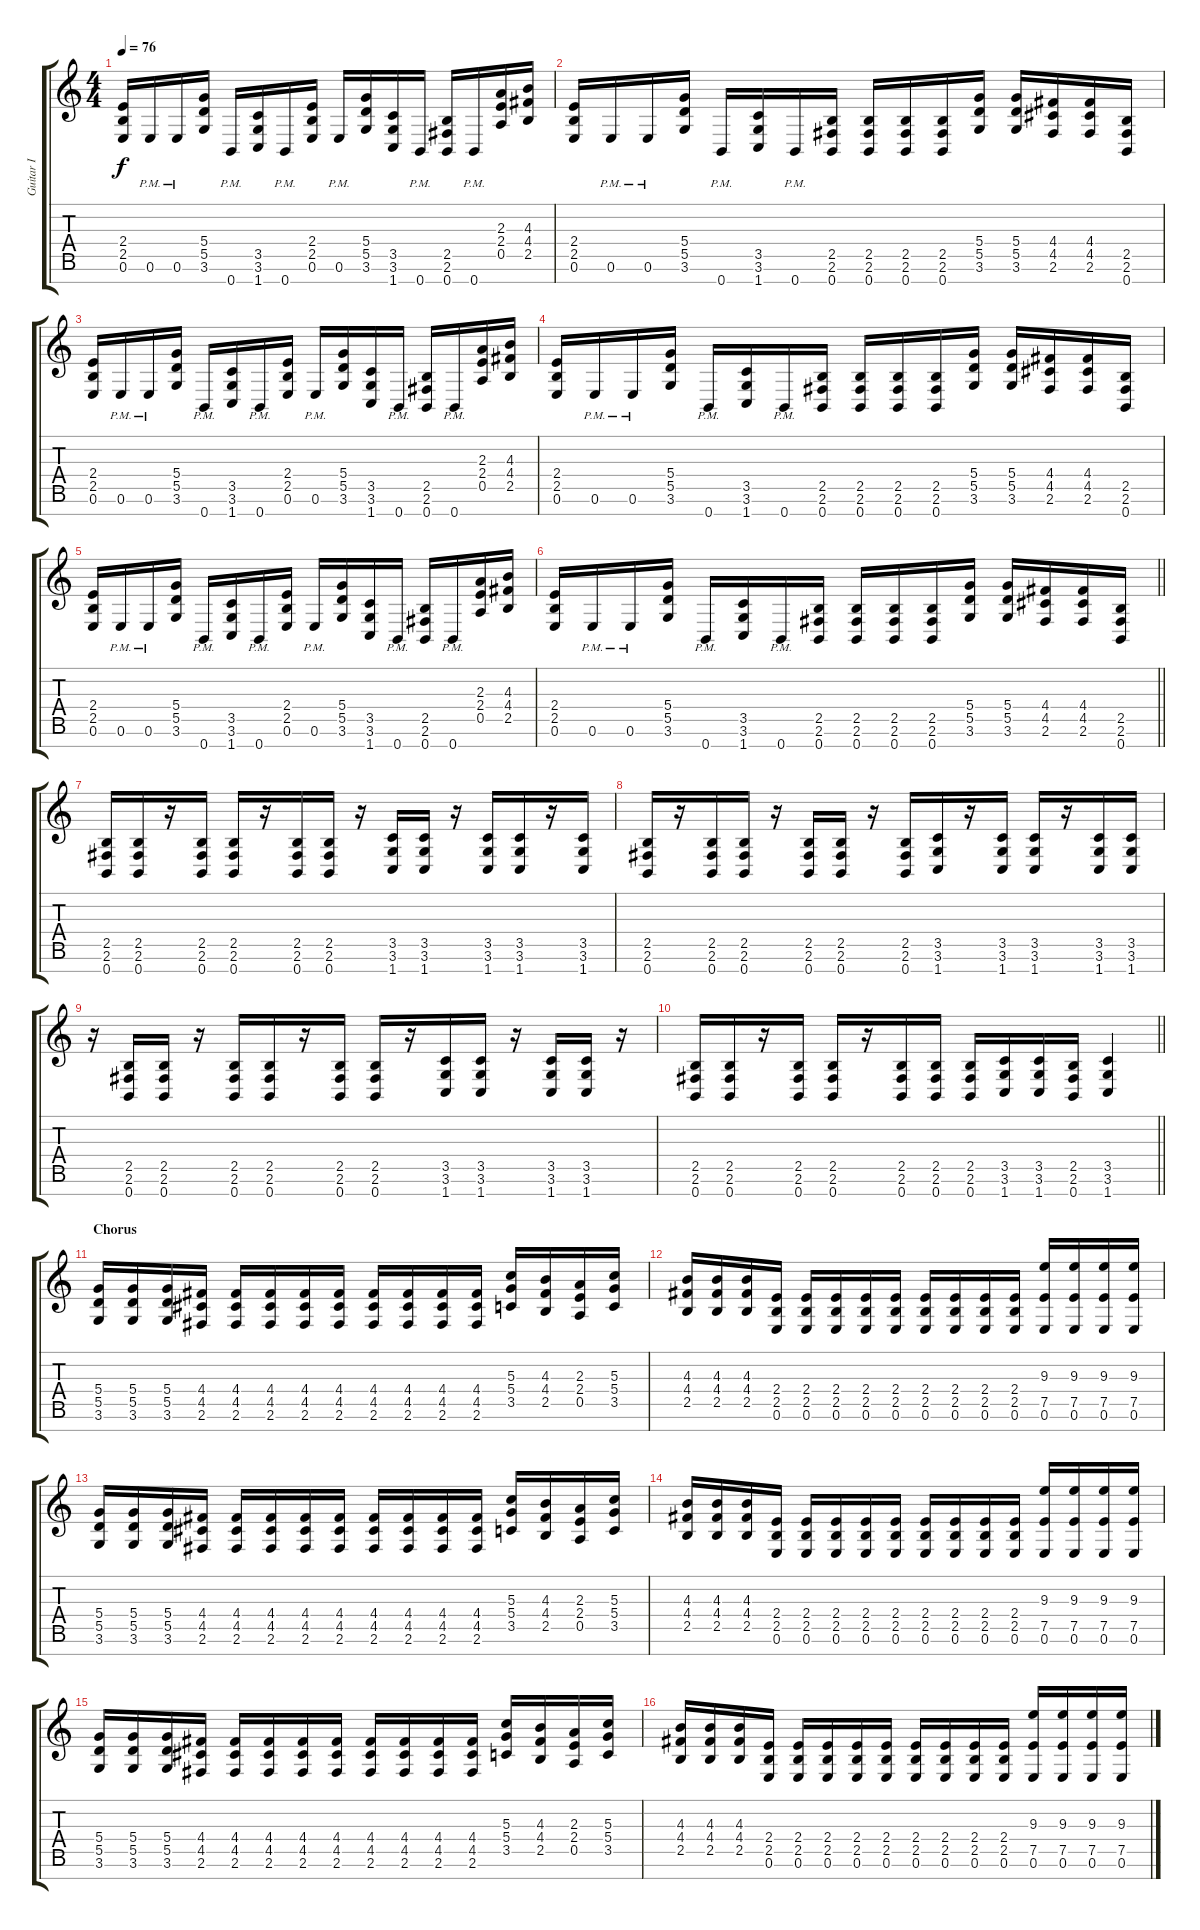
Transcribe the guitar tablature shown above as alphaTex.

\track ("Guitar I" "Guitar I") {instrument distortionguitar}
\staff {score tabs}
\tuning (E4 B3 G3 D3 A2 E2 B1) {hide}
\ts (4 4)
\tempo 76
\clef g2
\ks c
(2.4 2.5 0.6).16{dy f} 0.6{pm}.16 0.6{pm}.16 (5.4 5.5 3.6).16 0.7{pm}.16 (3.5 3.6 1.7).16 0.7{pm}.16 (2.4 2.5 0.6).16 0.6{pm}.16 (5.4 5.5 3.6).16 (3.5 3.6 1.7).16 0.7{pm}.16 (2.5 2.6 0.7).16 0.7{pm}.16 (2.3 2.4 0.5).16 (4.3 4.4 2.5).16 |
(2.4 2.5 0.6).16 0.6{pm}.16 0.6{pm}.16 (5.4 5.5 3.6).16 0.7{pm}.16 (3.5 3.6 1.7).16 0.7{pm}.16 (2.5 2.6 0.7).16 (2.5 2.6 0.7).16 (2.5 2.6 0.7).16 (2.5 2.6 0.7).16 (5.4 5.5 3.6).16 (5.4 5.5 3.6).16 (4.4 4.5 2.6).16 (4.4 4.5 2.6).16 (2.5 2.6 0.7).16 |
(2.4 2.5 0.6).16 0.6{pm}.16 0.6{pm}.16 (5.4 5.5 3.6).16 0.7{pm}.16 (3.5 3.6 1.7).16 0.7{pm}.16 (2.4 2.5 0.6).16 0.6{pm}.16 (5.4 5.5 3.6).16 (3.5 3.6 1.7).16 0.7{pm}.16 (2.5 2.6 0.7).16 0.7{pm}.16 (2.3 2.4 0.5).16 (4.3 4.4 2.5).16 |
(2.4 2.5 0.6).16 0.6{pm}.16 0.6{pm}.16 (5.4 5.5 3.6).16 0.7{pm}.16 (3.5 3.6 1.7).16 0.7{pm}.16 (2.5 2.6 0.7).16 (2.5 2.6 0.7).16 (2.5 2.6 0.7).16 (2.5 2.6 0.7).16 (5.4 5.5 3.6).16 (5.4 5.5 3.6).16 (4.4 4.5 2.6).16 (4.4 4.5 2.6).16 (2.5 2.6 0.7).16 |
(2.4 2.5 0.6).16 0.6{pm}.16 0.6{pm}.16 (5.4 5.5 3.6).16 0.7{pm}.16 (3.5 3.6 1.7).16 0.7{pm}.16 (2.4 2.5 0.6).16 0.6{pm}.16 (5.4 5.5 3.6).16 (3.5 3.6 1.7).16 0.7{pm}.16 (2.5 2.6 0.7).16 0.7{pm}.16 (2.3 2.4 0.5).16 (4.3 4.4 2.5).16 |
\barLineRight lightlight
(2.4 2.5 0.6).16 0.6{pm}.16 0.6{pm}.16 (5.4 5.5 3.6).16 0.7{pm}.16 (3.5 3.6 1.7).16 0.7{pm}.16 (2.5 2.6 0.7).16 (2.5 2.6 0.7).16 (2.5 2.6 0.7).16 (2.5 2.6 0.7).16 (5.4 5.5 3.6).16 (5.4 5.5 3.6).16 (4.4 4.5 2.6).16 (4.4 4.5 2.6).16 (2.5 2.6 0.7).16 |
\section ("" "")
(2.5 2.6 0.7).16 (2.5 2.6 0.7).16 r.16 (2.5 2.6 0.7).16 (2.5 2.6 0.7).16 r.16 (2.5 2.6 0.7).16 (2.5 2.6 0.7).16 r.16 (3.5 3.6 1.7).16 (3.5 3.6 1.7).16 r.16 (3.5 3.6 1.7).16 (3.5 3.6 1.7).16 r.16 (3.5 3.6 1.7).16 |
(2.5 2.6 0.7).16 r.16 (2.5 2.6 0.7).16 (2.5 2.6 0.7).16 r.16 (2.5 2.6 0.7).16 (2.5 2.6 0.7).16 r.16 (2.5 2.6 0.7).16 (3.5 3.6 1.7).16 r.16 (3.5 3.6 1.7).16 (3.5 3.6 1.7).16 r.16 (3.5 3.6 1.7).16 (3.5 3.6 1.7).16 |
r.16 (2.5 2.6 0.7).16 (2.5 2.6 0.7).16 r.16 (2.5 2.6 0.7).16 (2.5 2.6 0.7).16 r.16 (2.5 2.6 0.7).16 (2.5 2.6 0.7).16 r.16 (3.5 3.6 1.7).16 (3.5 3.6 1.7).16 r.16 (3.5 3.6 1.7).16 (3.5 3.6 1.7).16 r.16 |
\barLineRight lightlight
(2.5 2.6 0.7).16 (2.5 2.6 0.7).16 r.16 (2.5 2.6 0.7).16 (2.5 2.6 0.7).16 r.16 (2.5 2.6 0.7).16 (2.5 2.6 0.7).16 (2.5 2.6 0.7).16 (3.5 3.6 1.7).16 (3.5 3.6 1.7).16 (2.5 2.6 0.7).16 (3.5 3.6 1.7).4 |
\section ("" "Chorus")
(5.4 5.5 3.6).16 (5.4 5.5 3.6).16 (5.4 5.5 3.6).16 (4.4 4.5 2.6).16 (4.4 4.5 2.6).16 (4.4 4.5 2.6).16 (4.4 4.5 2.6).16 (4.4 4.5 2.6).16 (4.4 4.5 2.6).16 (4.4 4.5 2.6).16 (4.4 4.5 2.6).16 (4.4 4.5 2.6).16 (5.3 5.4 3.5).16 (4.3 4.4 2.5).16 (2.3 2.4 0.5).16 (5.3 5.4 3.5).16 |
(4.3 4.4 2.5).16 (4.3 4.4 2.5).16 (4.3 4.4 2.5).16 (2.4 2.5 0.6).16 (2.4 2.5 0.6).16 (2.4 2.5 0.6).16 (2.4 2.5 0.6).16 (2.4 2.5 0.6).16 (2.4 2.5 0.6).16 (2.4 2.5 0.6).16 (2.4 2.5 0.6).16 (2.4 2.5 0.6).16 (9.3 7.5 0.6).16 (9.3 7.5 0.6).16 (9.3 7.5 0.6).16 (9.3 7.5 0.6).16 |
(5.4 5.5 3.6).16 (5.4 5.5 3.6).16 (5.4 5.5 3.6).16 (4.4 4.5 2.6).16 (4.4 4.5 2.6).16 (4.4 4.5 2.6).16 (4.4 4.5 2.6).16 (4.4 4.5 2.6).16 (4.4 4.5 2.6).16 (4.4 4.5 2.6).16 (4.4 4.5 2.6).16 (4.4 4.5 2.6).16 (5.3 5.4 3.5).16 (4.3 4.4 2.5).16 (2.3 2.4 0.5).16 (5.3 5.4 3.5).16 |
(4.3 4.4 2.5).16 (4.3 4.4 2.5).16 (4.3 4.4 2.5).16 (2.4 2.5 0.6).16 (2.4 2.5 0.6).16 (2.4 2.5 0.6).16 (2.4 2.5 0.6).16 (2.4 2.5 0.6).16 (2.4 2.5 0.6).16 (2.4 2.5 0.6).16 (2.4 2.5 0.6).16 (2.4 2.5 0.6).16 (9.3 7.5 0.6).16 (9.3 7.5 0.6).16 (9.3 7.5 0.6).16 (9.3 7.5 0.6).16 |
(5.4 5.5 3.6).16 (5.4 5.5 3.6).16 (5.4 5.5 3.6).16 (4.4 4.5 2.6).16 (4.4 4.5 2.6).16 (4.4 4.5 2.6).16 (4.4 4.5 2.6).16 (4.4 4.5 2.6).16 (4.4 4.5 2.6).16 (4.4 4.5 2.6).16 (4.4 4.5 2.6).16 (4.4 4.5 2.6).16 (5.3 5.4 3.5).16 (4.3 4.4 2.5).16 (2.3 2.4 0.5).16 (5.3 5.4 3.5).16 |
(4.3 4.4 2.5).16 (4.3 4.4 2.5).16 (4.3 4.4 2.5).16 (2.4 2.5 0.6).16 (2.4 2.5 0.6).16 (2.4 2.5 0.6).16 (2.4 2.5 0.6).16 (2.4 2.5 0.6).16 (2.4 2.5 0.6).16 (2.4 2.5 0.6).16 (2.4 2.5 0.6).16 (2.4 2.5 0.6).16 (9.3 7.5 0.6).16 (9.3 7.5 0.6).16 (9.3 7.5 0.6).16 (9.3 7.5 0.6).16
